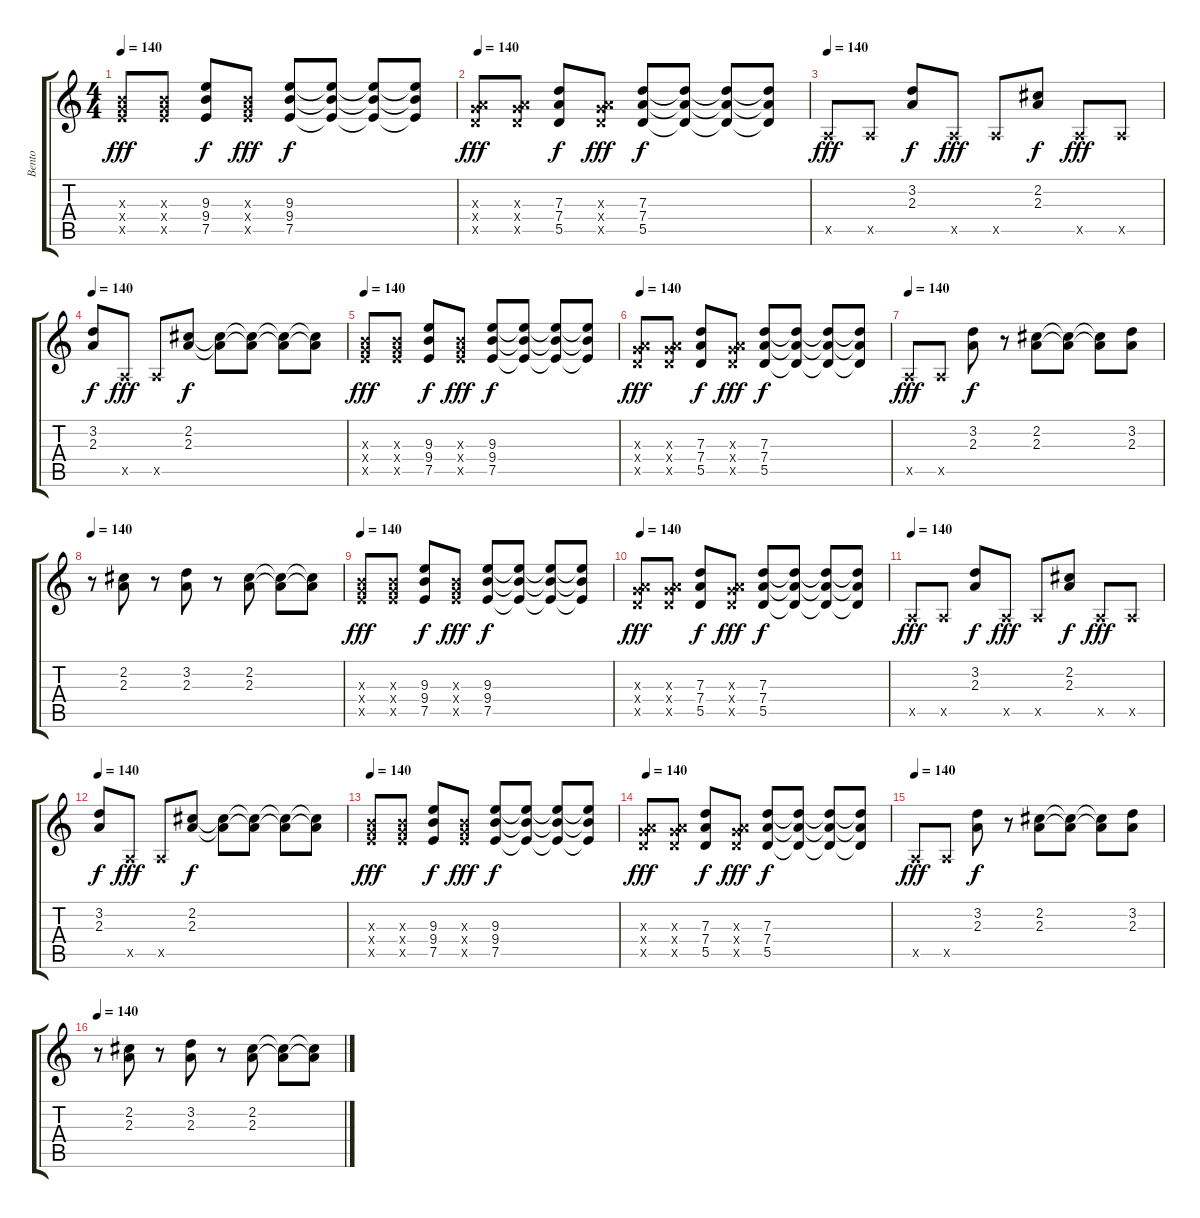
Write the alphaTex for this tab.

\track ("Bento" "Bento") {instrument distortionguitar}
\staff {score tabs}
\tuning (E4 B3 G3 D3 A2 E2) {hide}
\ts (4 4)
\tempo 140
\clef g2
\ks c
(0.3{x} 9.4{x} 7.5{x}).8{dy fff instrument distortionguitar} (0.3{x} 9.4{x} 7.5{x}).8 (9.3 9.4 7.5).8{dy f} (0.3{x} 9.4{x} 7.5{x}).8{dy fff} (9.3 9.4 7.5).8{dy f} (9.3{t} 9.4{t} 7.5{t}).8 (9.3{t} 9.4{t} 7.5{t}).8 (9.3{t} 9.4{t} 7.5{t}).8 |
\tempo 140
(0.3{x} 7.4{x} 5.5{x}).8{dy fff} (0.3{x} 7.4{x} 5.5{x}).8 (7.3 7.4 5.5).8{dy f} (0.3{x} 7.4{x} 5.5{x}).8{dy fff} (7.3 7.4 5.5).8{dy f} (7.3{t} 7.4{t} 5.5{t}).8 (7.3{t} 7.4{t} 5.5{t}).8 (7.3{t} 7.4{t} 5.5{t}).8 |
\tempo 140
0.5{x}.8{dy fff} 0.5{x}.8 (3.2 2.3).8{dy f} 0.5{x}.8{dy fff} 0.5{x}.8 (2.2 2.3).8{dy f} 0.5{x}.8{dy fff} 0.5{x}.8 |
\tempo 140
(3.2 2.3).8{dy f} 0.5{x}.8{dy fff} 0.5{x}.8 (2.2 2.3).8{dy f} (2.2{t} 2.3{t}).8 (2.2{t} 2.3{t}).8 (2.2{t} 2.3{t}).8 (2.2{t} 2.3{t}).8 |
\tempo 140
(0.3{x} 9.4{x} 7.5{x}).8{dy fff} (0.3{x} 9.4{x} 7.5{x}).8 (9.3 9.4 7.5).8{dy f} (0.3{x} 9.4{x} 7.5{x}).8{dy fff} (9.3 9.4 7.5).8{dy f} (9.3{t} 9.4{t} 7.5{t}).8 (9.3{t} 9.4{t} 7.5{t}).8 (9.3{t} 9.4{t} 7.5{t}).8 |
\tempo 140
(0.3{x} 7.4{x} 5.5{x}).8{dy fff} (0.3{x} 7.4{x} 5.5{x}).8 (7.3 7.4 5.5).8{dy f} (0.3{x} 7.4{x} 5.5{x}).8{dy fff} (7.3 7.4 5.5).8{dy f} (7.3{t} 7.4{t} 5.5{t}).8 (7.3{t} 7.4{t} 5.5{t}).8 (7.3{t} 7.4{t} 5.5{t}).8 |
\tempo 140
0.5{x}.8{dy fff} 0.5{x}.8 (3.2 2.3).8{dy f} r.8 (2.2 2.3).8 (2.2{t} 2.3{t}).8 (2.2{t} 2.3{t}).8 (3.2 2.3).8 |
\tempo 140
r.8 (2.2 2.3).8 r.8 (3.2 2.3).8 r.8 (2.2 2.3).8 (2.2{t} 2.3{t}).8 (2.2{t} 2.3{t}).8 |
\tempo 140
(0.3{x} 9.4{x} 7.5{x}).8{dy fff} (0.3{x} 9.4{x} 7.5{x}).8 (9.3 9.4 7.5).8{dy f} (0.3{x} 9.4{x} 7.5{x}).8{dy fff} (9.3 9.4 7.5).8{dy f} (9.3{t} 9.4{t} 7.5{t}).8 (9.3{t} 9.4{t} 7.5{t}).8 (9.3{t} 9.4{t} 7.5{t}).8 |
\tempo 140
(0.3{x} 7.4{x} 5.5{x}).8{dy fff} (0.3{x} 7.4{x} 5.5{x}).8 (7.3 7.4 5.5).8{dy f} (0.3{x} 7.4{x} 5.5{x}).8{dy fff} (7.3 7.4 5.5).8{dy f} (7.3{t} 7.4{t} 5.5{t}).8 (7.3{t} 7.4{t} 5.5{t}).8 (7.3{t} 7.4{t} 5.5{t}).8 |
\tempo 140
0.5{x}.8{dy fff} 0.5{x}.8 (3.2 2.3).8{dy f} 0.5{x}.8{dy fff} 0.5{x}.8 (2.2 2.3).8{dy f} 0.5{x}.8{dy fff} 0.5{x}.8 |
\tempo 140
(3.2 2.3).8{dy f} 0.5{x}.8{dy fff} 0.5{x}.8 (2.2 2.3).8{dy f} (2.2{t} 2.3{t}).8 (2.2{t} 2.3{t}).8 (2.2{t} 2.3{t}).8 (2.2{t} 2.3{t}).8 |
\tempo 140
(0.3{x} 9.4{x} 7.5{x}).8{dy fff} (0.3{x} 9.4{x} 7.5{x}).8 (9.3 9.4 7.5).8{dy f} (0.3{x} 9.4{x} 7.5{x}).8{dy fff} (9.3 9.4 7.5).8{dy f} (9.3{t} 9.4{t} 7.5{t}).8 (9.3{t} 9.4{t} 7.5{t}).8 (9.3{t} 9.4{t} 7.5{t}).8 |
\tempo 140
(0.3{x} 7.4{x} 5.5{x}).8{dy fff} (0.3{x} 7.4{x} 5.5{x}).8 (7.3 7.4 5.5).8{dy f} (0.3{x} 7.4{x} 5.5{x}).8{dy fff} (7.3 7.4 5.5).8{dy f} (7.3{t} 7.4{t} 5.5{t}).8 (7.3{t} 7.4{t} 5.5{t}).8 (7.3{t} 7.4{t} 5.5{t}).8 |
\tempo 140
0.5{x}.8{dy fff} 0.5{x}.8 (3.2 2.3).8{dy f} r.8 (2.2 2.3).8 (2.2{t} 2.3{t}).8 (2.2{t} 2.3{t}).8 (3.2 2.3).8 |
\tempo 140
r.8 (2.2 2.3).8 r.8 (3.2 2.3).8 r.8 (2.2 2.3).8 (2.2{t} 2.3{t}).8 (2.2{t} 2.3{t}).8
